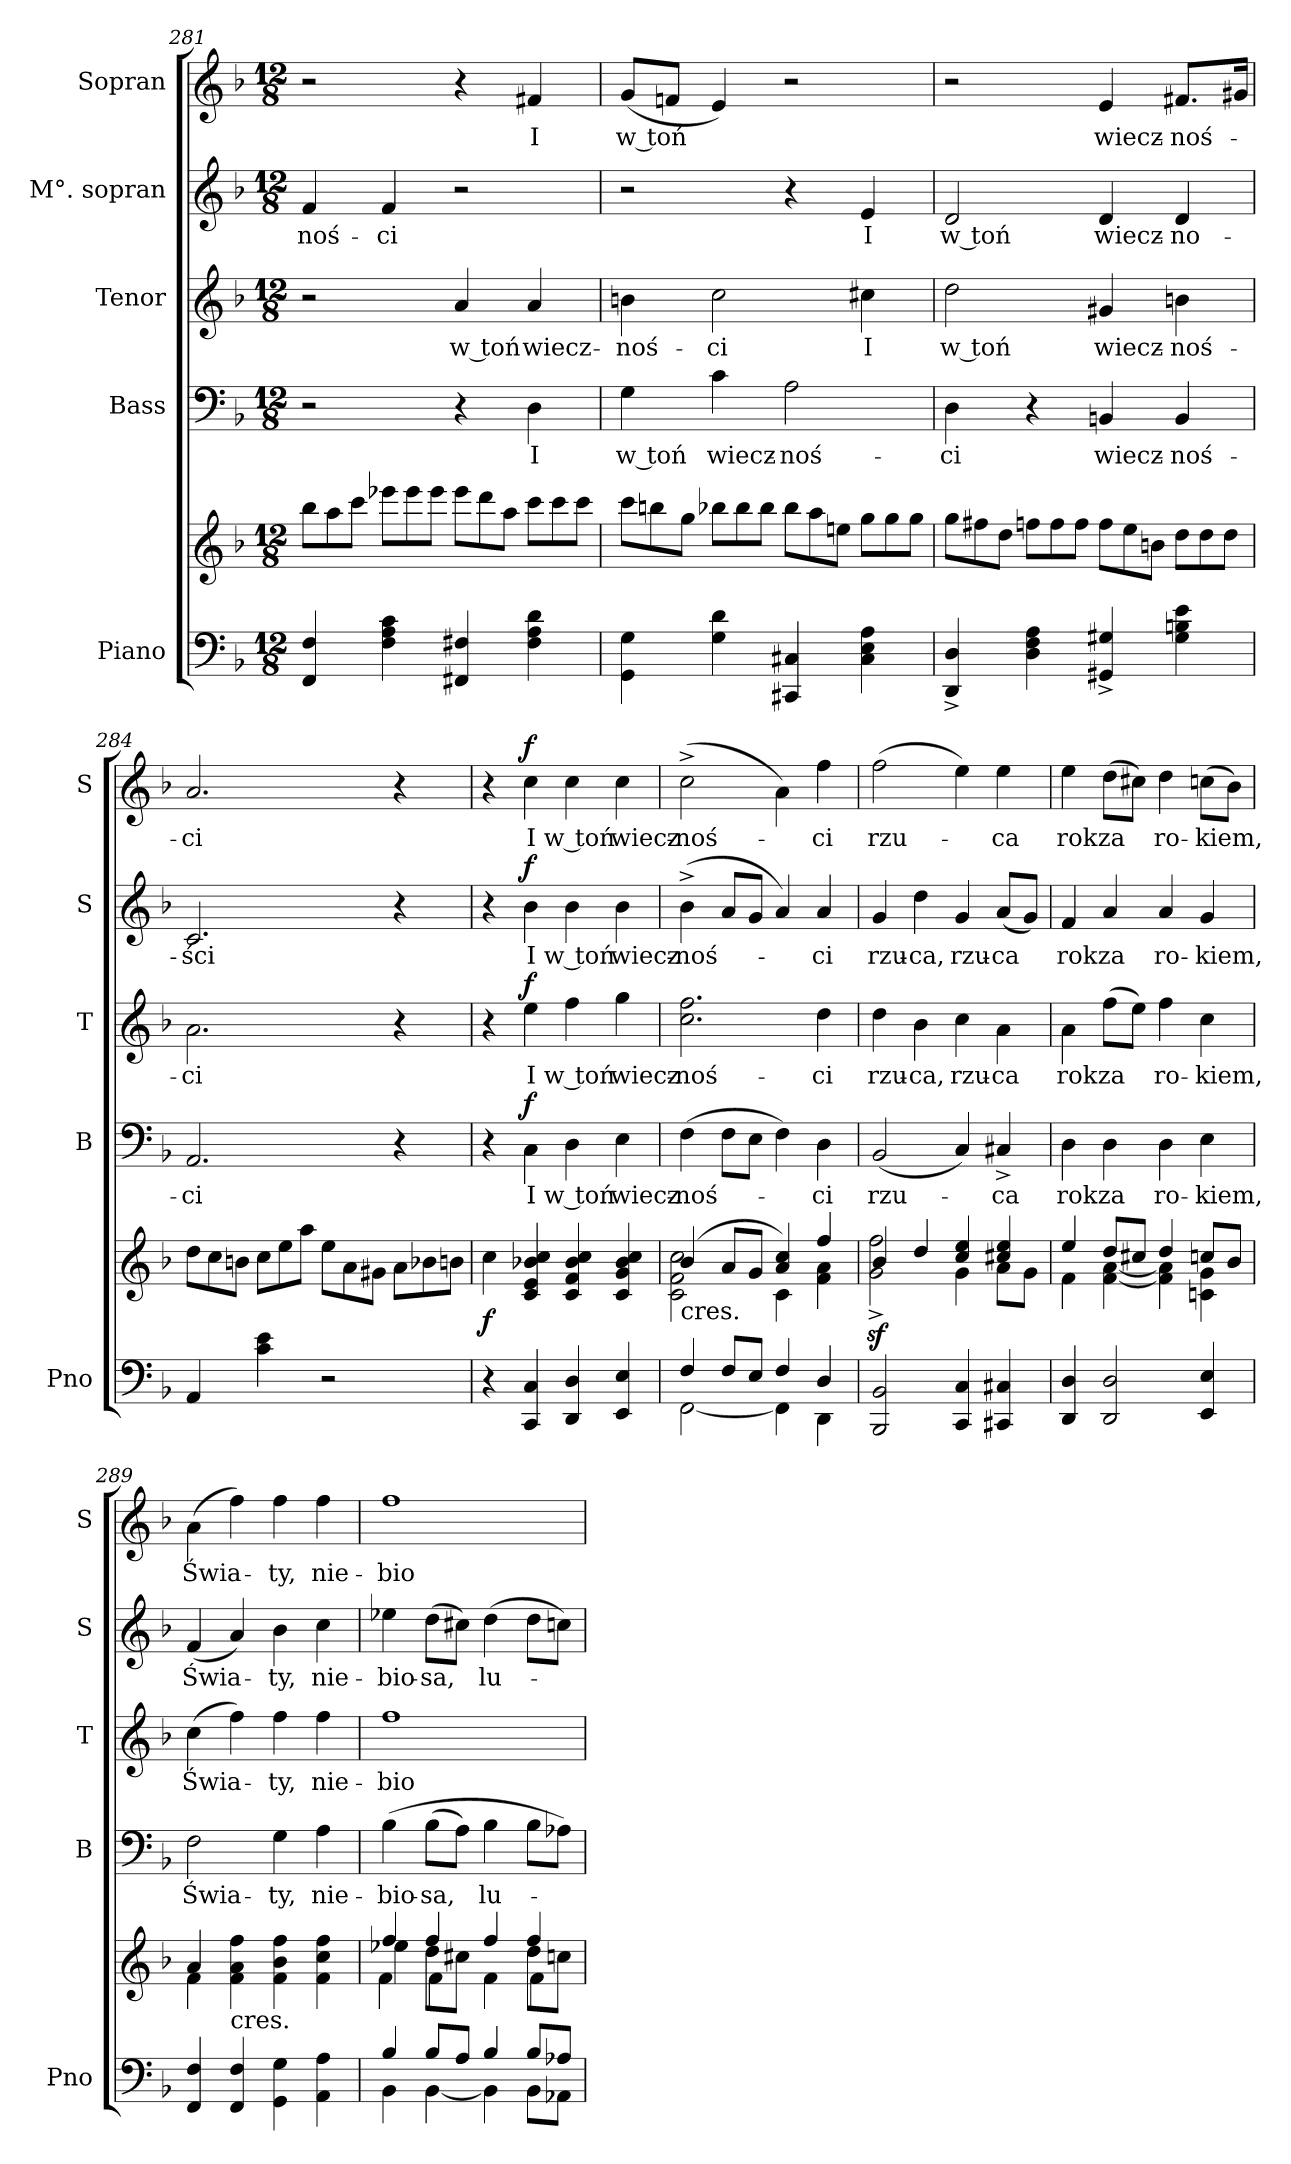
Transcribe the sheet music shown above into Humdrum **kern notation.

**kern	**kern	**dynam	**kern	**text	**dynam	**kern	**text	**dynam	**kern	**text	**dynam	**kern	**text	**dynam
*part5	*part5	*part5	*part4	*part4	*part4	*part3	*part3	*part3	*part2	*part2	*part2	*part1	*part1	*part1
*staff6	*staff5	*staff5/6	*staff4	*staff4	*staff4	*staff3	*staff3	*staff3	*staff2	*staff2	*staff2	*staff1	*staff1	*staff1
*I"Piano	*	*	*I"Bass	*	*	*I"Tenor	*	*	*I"M°. sopran	*	*	*I"Sopran	*	*
*I'Pno	*	*	*I'B	*	*	*I'T	*	*	*I'S	*	*	*I'S	*	*
*clefF4	*clefG2	*	*clefF4	*	*	*clefG2	*	*	*clefG2	*	*	*clefG2	*	*
*	*	*	*	*	*	*ITrd8c12	*	*	*	*	*	*	*	*
*k[b-]	*k[b-]	*	*k[b-]	*	*	*k[b-]	*	*	*k[b-]	*	*	*k[b-]	*	*
*d:	*d:	*	*d:	*	*	*d:	*	*	*d:	*	*	*d:	*	*
*M12/8	*M12/8	*	*M12/8	*	*	*M12/8	*	*	*M12/8	*	*	*M12/8	*	*
*	*Xtuplet	*	*	*	*	*	*	*	*	*	*	*	*	*
=281	=281	=281	=281	=281	=281	=281	=281	=281	=281	=281	=281	=281	=281	=281
4FF/ 4F/	12bb-\L	.	2r	.	.	2r	.	.	4f/	-noś-	.	2r	.	.
.	12aa\	.	.	.	.	.	.	.	.	.	.	.	.	.
.	12ccc\J	.	.	.	.	.	.	.	.	.	.	.	.	.
4F\ 4A\ 4c\	12eee-X\L	.	.	.	.	.	.	.	4f/	-ci	.	.	.	.
.	12eee-\	.	.	.	.	.	.	.	.	.	.	.	.	.
.	12eee-\J	.	.	.	.	.	.	.	.	.	.	.	.	.
4FF#X/ 4F#X/	12eee-\L	.	4r	.	.	4A/	w toń	.	2r	.	.	4r	.	.
.	12ddd\	.	.	.	.	.	.	.	.	.	.	.	.	.
.	12aa\J	.	.	.	.	.	.	.	.	.	.	.	.	.
4F#\ 4A\ 4d\	12ccc\L	.	4D\	I	.	4A/	wiecz-	.	.	.	.	4f#X/	I	.
.	12ccc\	.	.	.	.	.	.	.	.	.	.	.	.	.
.	12ccc\J	.	.	.	.	.	.	.	.	.	.	.	.	.
=282	=282	=282	=282	=282	=282	=282	=282	=282	=282	=282	=282	=282	=282	=282
4GG\ 4G\	12ccc\L	.	4G\	w toń	.	4Bn\	-noś-	.	2r	.	.	(8g/L	w toń	.
.	12bbn\	.	.	.	.	.	.	.	.	.	.	.	.	.
.	.	.	.	.	.	.	.	.	.	.	.	8fn/J	.	.
.	12gg\J	.	.	.	.	.	.	.	.	.	.	.	.	.
4G\ 4d\	12bb-X\L	.	4c\	wiecz-	.	2c\	-ci	.	.	.	.	4e/)	.	.
.	12bb-\	.	.	.	.	.	.	.	.	.	.	.	.	.
.	12bb-\J	.	.	.	.	.	.	.	.	.	.	.	.	.
4CC#X/ 4C#X/	12bb-\L	.	2A\	-noś-	.	.	.	.	4r	.	.	2r	.	.
.	12aa\	.	.	.	.	.	.	.	.	.	.	.	.	.
.	12een\J	.	.	.	.	.	.	.	.	.	.	.	.	.
4C#\ 4E\ 4A\	12gg\L	.	.	.	.	4c#X\	I	.	4e/	I	.	.	.	.
.	12gg\	.	.	.	.	.	.	.	.	.	.	.	.	.
.	12gg\J	.	.	.	.	.	.	.	.	.	.	.	.	.
=283	=283	=283	=283	=283	=283	=283	=283	=283	=283	=283	=283	=283	=283	=283
4DD^>/ 4D^>/	12gg\L	.	4D\	-ci	.	2d\	w toń	.	2d/	w toń	.	2r	.	.
.	12ff#X\	.	.	.	.	.	.	.	.	.	.	.	.	.
.	12dd\J	.	.	.	.	.	.	.	.	.	.	.	.	.
4D\ 4F\ 4A\	12ffn\L	.	4r	.	.	.	.	.	.	.	.	.	.	.
.	12ff\	.	.	.	.	.	.	.	.	.	.	.	.	.
.	12ff\J	.	.	.	.	.	.	.	.	.	.	.	.	.
4GG#X^>/ 4G#X^>/	12ff\L	.	4BBn/	wiecz-	.	4G#X/	wiecz-	.	4d/	wiecz-	.	4e/	wiecz-	.
.	12ee\	.	.	.	.	.	.	.	.	.	.	.	.	.
.	12bn\J	.	.	.	.	.	.	.	.	.	.	.	.	.
4G#\ 4Bn\ 4e\	12dd\L	.	4BB/	-noś-	.	4Bn\	-noś-	.	4d/	-no-	.	8.f#X/L	-noś-	.
.	12dd\	.	.	.	.	.	.	.	.	.	.	.	.	.
.	12dd\J	.	.	.	.	.	.	.	.	.	.	.	.	.
.	.	.	.	.	.	.	.	.	.	.	.	16g#X/Jk	.	.
=284	=284	=284	=284	=284	=284	=284	=284	=284	=284	=284	=284	=284	=284	=284
4AA/	12dd\L	.	2.AA/	-ci	.	2.A\	-ci	.	2.c/	-ści	.	2.a/	-ci	.
.	12cc\	.	.	.	.	.	.	.	.	.	.	.	.	.
.	12bn\J	.	.	.	.	.	.	.	.	.	.	.	.	.
4c\ 4e\	12cc\L	.	.	.	.	.	.	.	.	.	.	.	.	.
.	12ee\	.	.	.	.	.	.	.	.	.	.	.	.	.
.	12aa\J	.	.	.	.	.	.	.	.	.	.	.	.	.
2r	12ee\L	.	.	.	.	.	.	.	.	.	.	.	.	.
.	12a\	.	.	.	.	.	.	.	.	.	.	.	.	.
.	12g#X\J	.	.	.	.	.	.	.	.	.	.	.	.	.
.	12a\L	.	4r	.	.	4r	.	.	4r	.	.	4r	.	.
.	12b-X\	.	.	.	.	.	.	.	.	.	.	.	.	.
.	12bn\J	.	.	.	.	.	.	.	.	.	.	.	.	.
=285	=285	=285	=285	=285	=285	=285	=285	=285	=285	=285	=285	=285	=285	=285
4r	4cc\	f	4r	.	.	4r	.	.	4r	.	.	4r	.	.
!	!	!	!	!	!LO:DY:a	!	!	!LO:DY:a	!	!	!LO:DY:a	!	!	!LO:DY:a
4CC/ 4C/	4c/ 4e/ 4b-X/ 4cc/	.	4C\	I	f	4e\	I	f	4b-\	I	f	4cc\	I	f
4DD/ 4D/	4c/ 4f/ 4b-/ 4cc/	.	4D\	w toń	.	4f\	w toń	.	4b-\	w toń	.	4cc\	w toń	.
4EE/ 4E/	4c/ 4g/ 4b-/ 4cc/	.	4E\	wiecz-	.	4g\	wiecz-	.	4b-\	wiecz-	.	4cc\	wiecz-	.
=286	=286	=286	=286	=286	=286	=286	=286	=286	=286	=286	=286	=286	=286	=286
*^	*^	*	*	*	*	*	*	*	*	*	*	*	*	*
!	!	!LO:TX:b:t=cres.	!	!	!	!	!	!	!	!	!	!	!	!	!	!
4F/	[2FF\	(4b-/	2c\ 2f\ 2cc\	.	(4F\	-noś-	.	2.c\ 2.f\	-noś-	.	(<4b-^\	-noś-	.	(2cc^\	-noś-	.
8F/L	.	8a/L	.	.	8F\L	.	.	.	.	.	8a/L	.	.	.	.	.
8E/J	.	8g/J	.	.	8E\J	.	.	.	.	.	8g/J	.	.	.	.	.
4F/	4FF\]	4a/ 4cc/)	4c\	.	4F\)	.	.	.	.	.	4a/)	.	.	4a\)	.	.
4D/	4DD\	4ff/	4f\ 4a\	.	4D\	-ci	.	4d\	-ci	.	4a/	-ci	.	4ff\	-ci	.
*v	*v	*	*	*	*	*	*	*	*	*	*	*	*	*	*	*
=287	=287	=287	=287	=287	=287	=287	=287	=287	=287	=287	=287	=287	=287	=287	=287
2BBB-/ 2BB-/	4b-/	2gz^\ 2ffz^\	.	(2BB-/	rzu-	.	4d\	rzu-	.	4g/	rzu-	.	(2ff\	rzu-	.
.	4dd/	.	.	.	.	.	4B-\	-ca,	.	4dd\	-ca,	.	.	.	.
4CC/ 4C/	4cc/ 4ee/	4g\	.	4C/)	.	.	4c\	rzu-	.	4g/	rzu-	.	4ee\)	.	.
4CC#X/ 4C#X/	4cc#X/ 4ee/	8a\L	.	4C#X^>/	-ca	.	4A\	-ca	.	(8a/L	-ca	.	4ee\	-ca	.
.	.	8g\J	.	.	.	.	.	.	.	8g/J)	.	.	.	.	.
=288	=288	=288	=288	=288	=288	=288	=288	=288	=288	=288	=288	=288	=288	=288	=288
4DD/ 4D/	4ee/	4f\	.	4D\	rok	.	4A\	rok	.	4f/	rok	.	4ee\	rok	.
2DD/ 2D/	8dd/L	[4f\ [4a\	.	4D\	za	.	(8f\L	za	.	4a/	za	.	(8dd\L	za	.
.	8cc#X/J	.	.	.	.	.	8e\J)	.	.	.	.	.	8cc#X\J)	.	.
.	4dd/	4f]\ 4a]\	.	4D\	ro-	.	4f\	ro-	.	4a/	ro-	.	4dd\	ro-	.
4EE/ 4E/	8ccn/L	4cn\ 4g\	.	4E\	-kiem,	.	4c\	-kiem,	.	4g/	-kiem,	.	(8ccn\L	-kiem,	.
.	8b-/J	.	.	.	.	.	.	.	.	.	.	.	8b-\J)	.	.
=289	=289	=289	=289	=289	=289	=289	=289	=289	=289	=289	=289	=289	=289	=289	=289
4FF/ 4F/	4a/	4f\	.	2F\	Świa-	.	(4c\	Świa-	.	(4f/	Świa-	.	(4a\	Świa-	.
!	!LO:TX:b:t=cres.	!	!	!	!	!	!	!	!	!	!	!	!	!	!
4FF/ 4F/	4f\ 4a\ 4ff\	2.ryy	.	.	.	.	4f\)	.	.	4a/)	.	.	4ff\)	.	.
4GG\ 4G\	4f\ 4b-\ 4ff\	.	.	4G\	-ty,	.	4f\	-ty,	.	4b-\	-ty,	.	4ff\	-ty,	.
4AA\ 4A\	4f\ 4cc\ 4ff\	.	.	4A\	nie-	.	4f\	nie-	.	4cc\	nie-	.	4ff\	nie-	.
=290	=290	=290	=290	=290	=290	=290	=290	=290	=290	=290	=290	=290	=290	=290	=290
*^	*	*^	*	*	*	*	*	*	*	*	*	*	*	*	*
4B-/	4BB-\	4ff/	4ee-X\	4f\	.	(4B-\	-bio-	.	1f	-bio-	.	4ee-X\	-bio-	.	1ff	-bio-	.
8B-/L	[4BB-\	4ff/	8dd\L	4f\	.	(8B-\L	-sa,	.	.	.	.	(8dd\L	-sa,	.	.	.	.
8A/J	.	.	8cc#X\J	.	.	8A\J)	.	.	.	.	.	8cc#X\J)	.	.	.	.	.
4B-/	4BB-\]	4ff/	4ryy	4f\	.	4B-\	lu-	.	.	.	.	(4dd\	lu-	.	.	.	.
8B-/L	8BB-\L	4ff/	8dd\L	4f\	.	8B-\L	.	.	.	.	.	8dd\L	.	.	.	.	.
8A-X/J	8AA-X\J	.	8ccn\J	.	.	8A-X\J)	.	.	.	.	.	8ccn\J)	.	.	.	.	.
*v	*v	*	*	*	*	*	*	*	*	*	*	*	*	*	*	*	*
*	*v	*v	*v	*	*	*	*	*	*	*	*	*	*	*	*	*
=	=	=	=	=	=	=	=	=	=	=	=	=	=	=
*-	*-	*-	*-	*-	*-	*-	*-	*-	*-	*-	*-	*-	*-	*-
